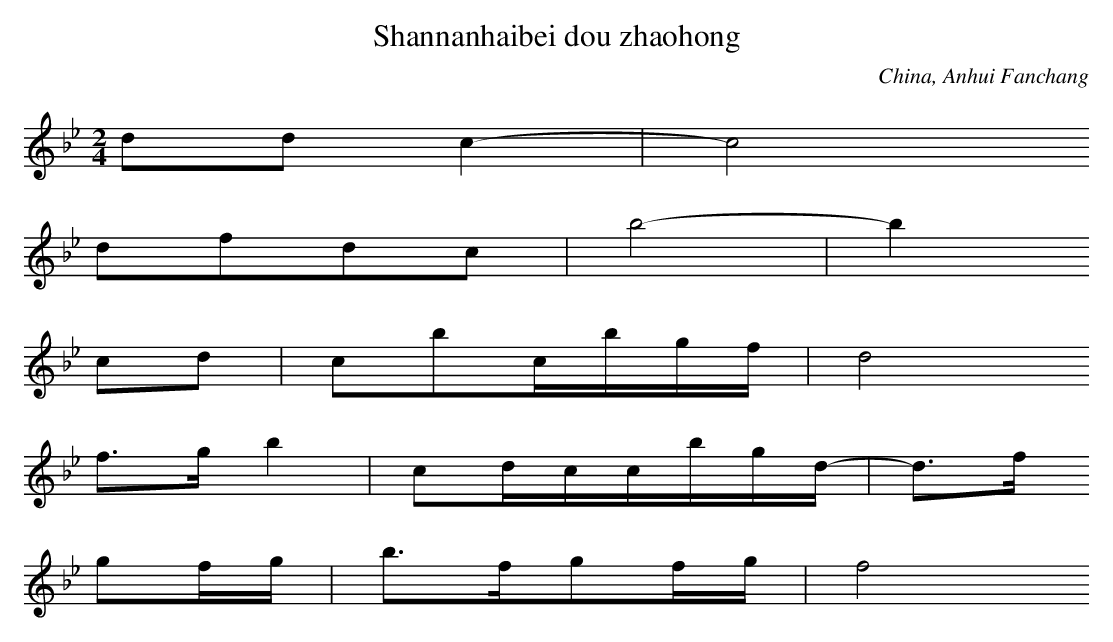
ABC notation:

X:1
T: Shannanhaibei dou zhaohong
O: China, Anhui Fanchang
M: 2/4
L: 1/16
K: Bb
d2d2c4- | c8
d2f2d2c2 | b8- | b4
c2d2 | c2b2cbgf | d8
f3gb4 | c2dccbgd- | d3f
g2fg | b3fg2fg | f8
